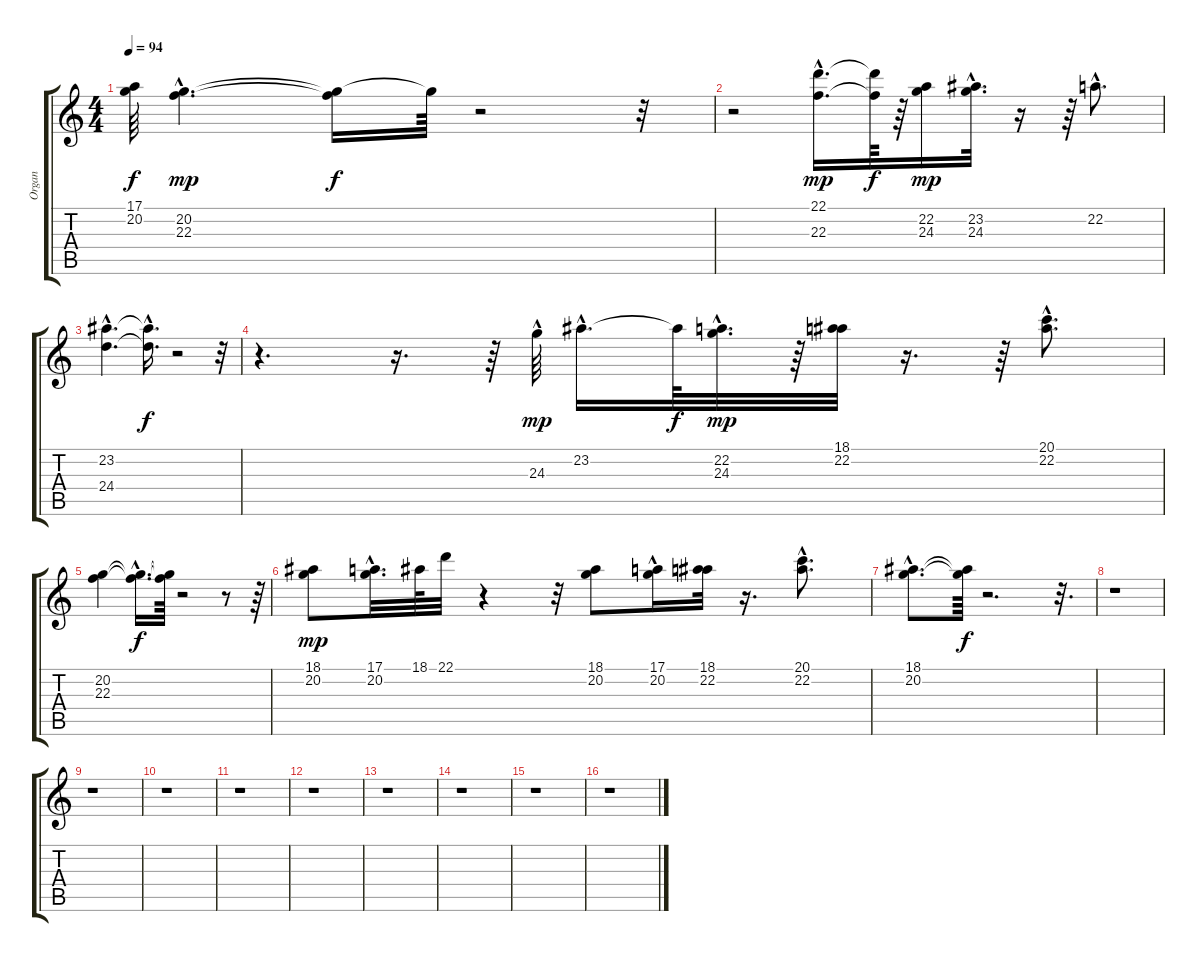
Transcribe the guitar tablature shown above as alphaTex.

\track ("Organ" "Organ") {instrument percussiveorgan}
\staff {score tabs}
\tuning (E4 B3 G3 D3 A2 E2) {hide}
\ts (4 4)
\tempo 94
\clef g2
\ks c
(17.1{t} 20.2{t}).64{dy f} (20.2{hac} 22.3{hac}).4{d dy mp} (20.2{t} 22.3{t}).16{dy f} 20.2{t}.64 r.2 r.32 |
r.2 (22.1{hac} 22.3{hac}).16{d dy mp} (22.1{t} 22.3{t}).64{dy f} r.64 (22.2 24.3).16{dy mp} (23.2 24.3{hac}).32{d} r.16 r.64 22.2{hac}.8{d} |
(23.2{hac} 24.4{hac}).4{d} (23.2{hac t} 24.4{hac t}).16{d dy f} r.2 r.32 |
r.4{d} r.16{d} r.64 24.3{hac}.64{dy mp} 23.2{hac}.16{d} 23.2{t}.64{dy f} (22.2{hac} 24.3{hac}).32{d dy mp} r.64 (18.1 22.2).32 r.16{d} r.64 (20.1{hac} 22.2{hac}).8{d} |
(20.2 22.3).4 (20.2{hac t} 22.3{hac t}).16{d dy f} (20.2{t} 22.3{t}).64 r.2 r.8 r.64 |
(18.1 20.2).8{dy mp} (17.1 20.2{hac}).32{d} 18.1.64 22.1.32 r.4 r.32 (18.1 20.2).8 (17.1 20.2{hac}).16 (18.1 22.2).32 r.16{d} (20.1{hac} 22.2{hac}).8{d} |
(18.1{hac} 20.2{hac}).8{d} (18.1{t} 20.2{t}).64{dy f} r.2{d} r.32{d} |
r.1 |
r.1 |
r.1 |
r.1 |
r.1 |
r.1 |
r.1 |
r.1 |
r.1
